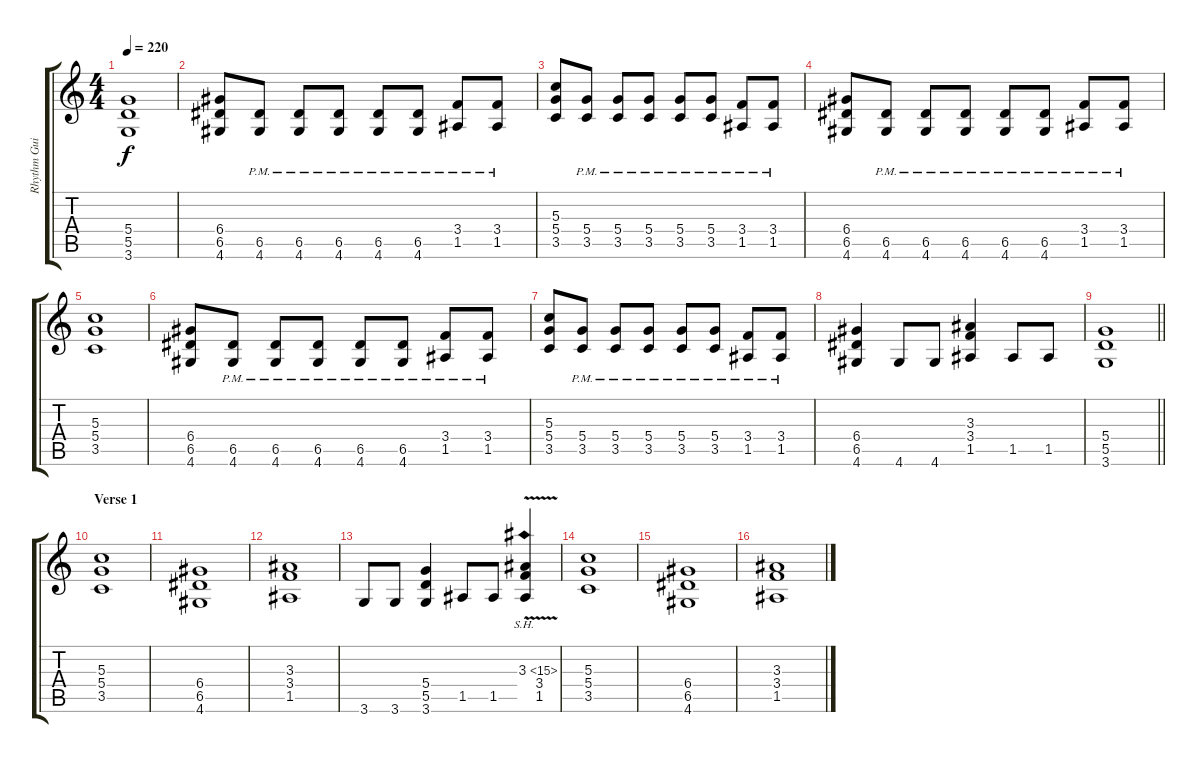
\track ("Rhythm Guitar" "Rhythm Gui") {instrument overdrivenguitar}
\staff {score tabs}
\tuning (E4 B3 G3 D3 A2 E2) {hide}
\ts (4 4)
\tempo 220
\clef g2
\ks c
(5.4 5.5 3.6).1{dy f} |
(6.4 6.5 4.6).8 (6.5{pm} 4.6{pm}).8 (6.5{pm} 4.6{pm}).8 (6.5{pm} 4.6{pm}).8 (6.5{pm} 4.6{pm}).8 (6.5{pm} 4.6{pm}).8 (3.4{pm} 1.5{pm}).8 (3.4{pm} 1.5{pm}).8 |
(5.3 5.4 3.5).8 (5.4{pm} 3.5{pm}).8 (5.4{pm} 3.5{pm}).8 (5.4{pm} 3.5{pm}).8 (5.4{pm} 3.5{pm}).8 (5.4{pm} 3.5{pm}).8 (3.4{pm} 1.5{pm}).8 (3.4{pm} 1.5{pm}).8 |
(6.4 6.5 4.6).8 (6.5{pm} 4.6{pm}).8 (6.5{pm} 4.6{pm}).8 (6.5{pm} 4.6{pm}).8 (6.5{pm} 4.6{pm}).8 (6.5{pm} 4.6{pm}).8 (3.4{pm} 1.5{pm}).8 (3.4{pm} 1.5{pm}).8 |
(5.3 5.4 3.5).1 |
(6.4 6.5 4.6).8 (6.5{pm} 4.6{pm}).8 (6.5{pm} 4.6{pm}).8 (6.5{pm} 4.6{pm}).8 (6.5{pm} 4.6{pm}).8 (6.5{pm} 4.6{pm}).8 (3.4{pm} 1.5{pm}).8 (3.4{pm} 1.5{pm}).8 |
(5.3 5.4 3.5).8 (5.4{pm} 3.5{pm}).8 (5.4{pm} 3.5{pm}).8 (5.4{pm} 3.5{pm}).8 (5.4{pm} 3.5{pm}).8 (5.4{pm} 3.5{pm}).8 (3.4{pm} 1.5{pm}).8 (3.4{pm} 1.5{pm}).8 |
(6.4 6.5 4.6).4 4.6.8 4.6.8 (3.3 3.4 1.5).4 1.5.8 1.5.8 |
\barLineRight lightlight
(5.4 5.5 3.6).1 |
\section ("" "Verse 1")
(5.3 5.4 3.5).1 |
(6.4 6.5 4.6).1 |
(3.3 3.4 1.5).1 |
3.6.8 3.6.8 (5.4 5.5 3.6).4 1.5.8 1.5.8 (3.3{sh 12 v} 3.4 1.5).4 |
(5.3 5.4 3.5).1 |
(6.4 6.5 4.6).1 |
(3.3 3.4 1.5).1
